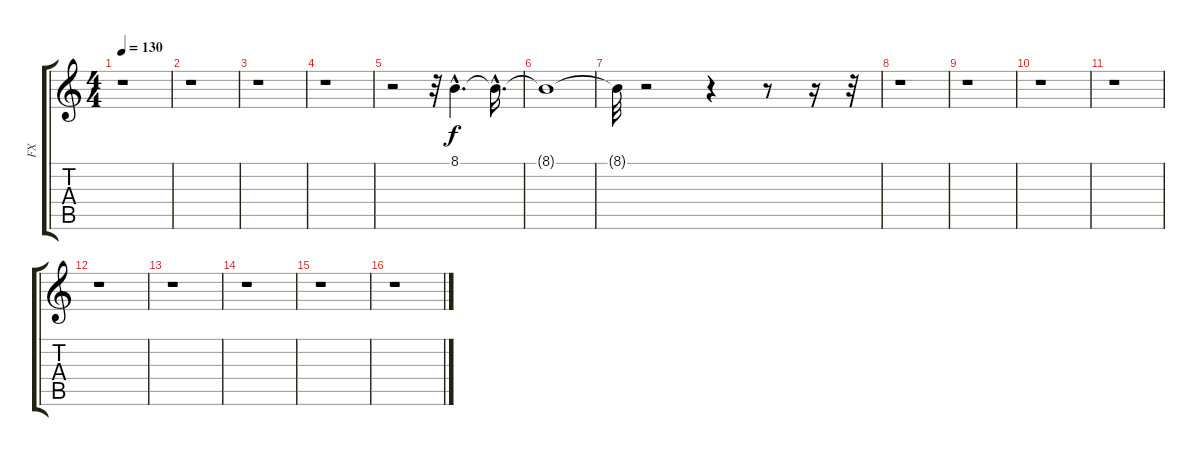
\track ("FX" "FX") {instrument fx2soundtrack}
\staff {score tabs}
\tuning (Eb4 Bb3 Gb3 Db3 Ab2 Eb2) {hide}
\ts (4 4)
\tempo 130
\clef g2
\ks c
r.1{dy f instrument fx2soundtrack} |
r.1 |
r.1 |
r.1 |
r.2 r.32 8.1{hac}.4{d} 8.1{hac t}.16{d} |
8.1{t}.1 |
8.1{t}.32 r.2 r.4 r.8 r.16 r.32 |
r.1 |
r.1 |
r.1 |
r.1 |
r.1 |
r.1 |
r.1 |
r.1 |
r.1
